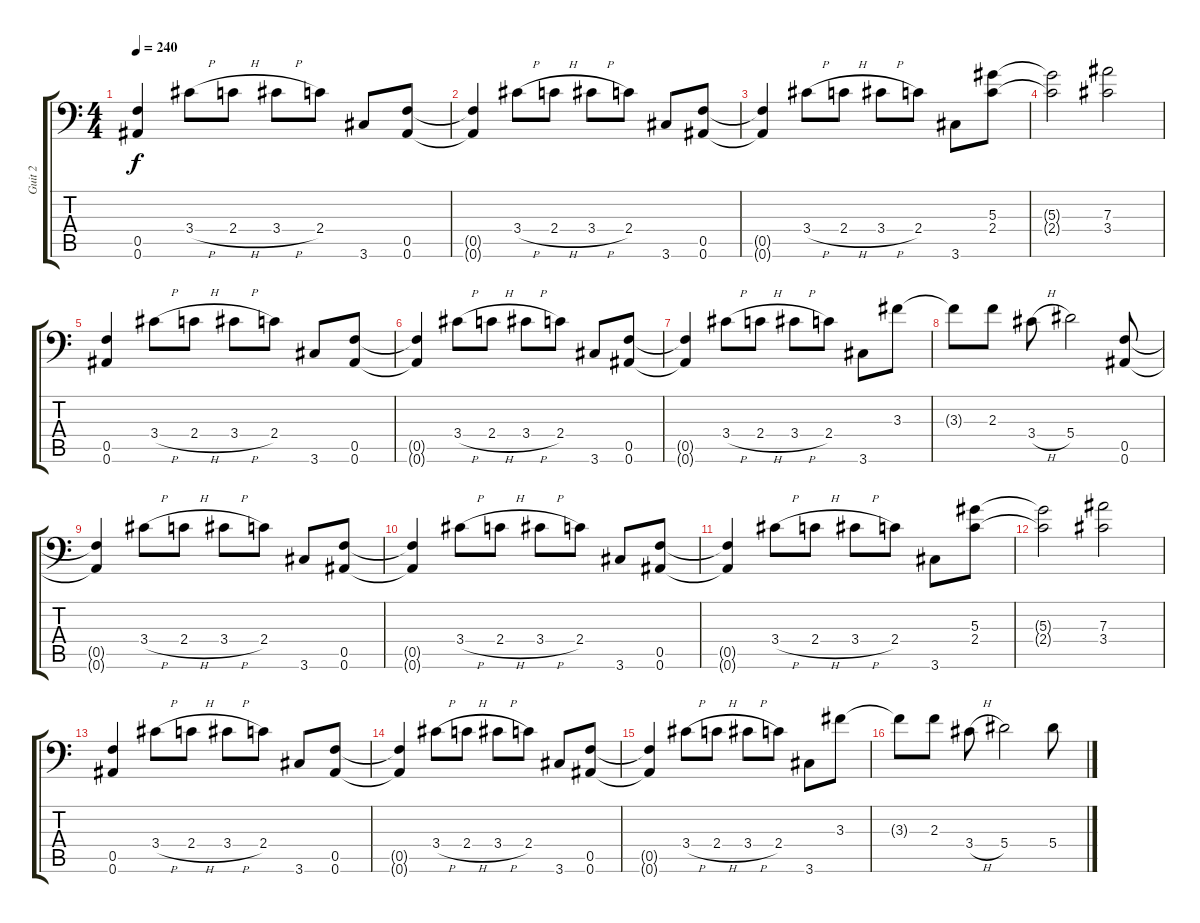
\track ("Guit 2" "Guit 2") {instrument distortionguitar}
\staff {score tabs}
\tuning (C4 G3 Eb3 Bb2 F2 Bb1) {hide}
\ts (4 4)
\tempo 240
\clef f4
\ks c
(0.5 0.6).4{dy f instrument distortionguitar} 3.4{h}.8 2.4{h}.8 3.4{h}.8 2.4.8 3.6.8 (0.5 0.6).8 |
(0.5{t} 0.6{t}).4 3.4{h}.8 2.4{h}.8 3.4{h}.8 2.4.8 3.6.8 (0.5 0.6).8 |
(0.5{t} 0.6{t}).4 3.4{h}.8 2.4{h}.8 3.4{h}.8 2.4.8 3.6.8 (5.3 2.4).8 |
(5.3{t} 2.4{t}).2 (7.3 3.4).2 |
(0.5 0.6).4 3.4{h}.8 2.4{h}.8 3.4{h}.8 2.4.8 3.6.8 (0.5 0.6).8 |
(0.5{t} 0.6{t}).4 3.4{h}.8 2.4{h}.8 3.4{h}.8 2.4.8 3.6.8 (0.5 0.6).8 |
(0.5{t} 0.6{t}).4 3.4{h}.8 2.4{h}.8 3.4{h}.8 2.4.8 3.6.8 3.3.8 |
3.3{t}.8 2.3.8 3.4{h}.8 5.4.2 (0.5 0.6).8 |
(0.5{t} 0.6{t}).4 3.4{h}.8 2.4{h}.8 3.4{h}.8 2.4.8 3.6.8 (0.5 0.6).8 |
(0.5{t} 0.6{t}).4 3.4{h}.8 2.4{h}.8 3.4{h}.8 2.4.8 3.6.8 (0.5 0.6).8 |
(0.5{t} 0.6{t}).4 3.4{h}.8 2.4{h}.8 3.4{h}.8 2.4.8 3.6.8 (5.3 2.4).8 |
(5.3{t} 2.4{t}).2 (7.3 3.4).2 |
(0.5 0.6).4 3.4{h}.8 2.4{h}.8 3.4{h}.8 2.4.8 3.6.8 (0.5 0.6).8 |
(0.5{t} 0.6{t}).4 3.4{h}.8 2.4{h}.8 3.4{h}.8 2.4.8 3.6.8 (0.5 0.6).8 |
(0.5{t} 0.6{t}).4 3.4{h}.8 2.4{h}.8 3.4{h}.8 2.4.8 3.6.8 3.3.8 |
3.3{t}.8 2.3.8 3.4{h}.8 5.4.2 5.4.8
